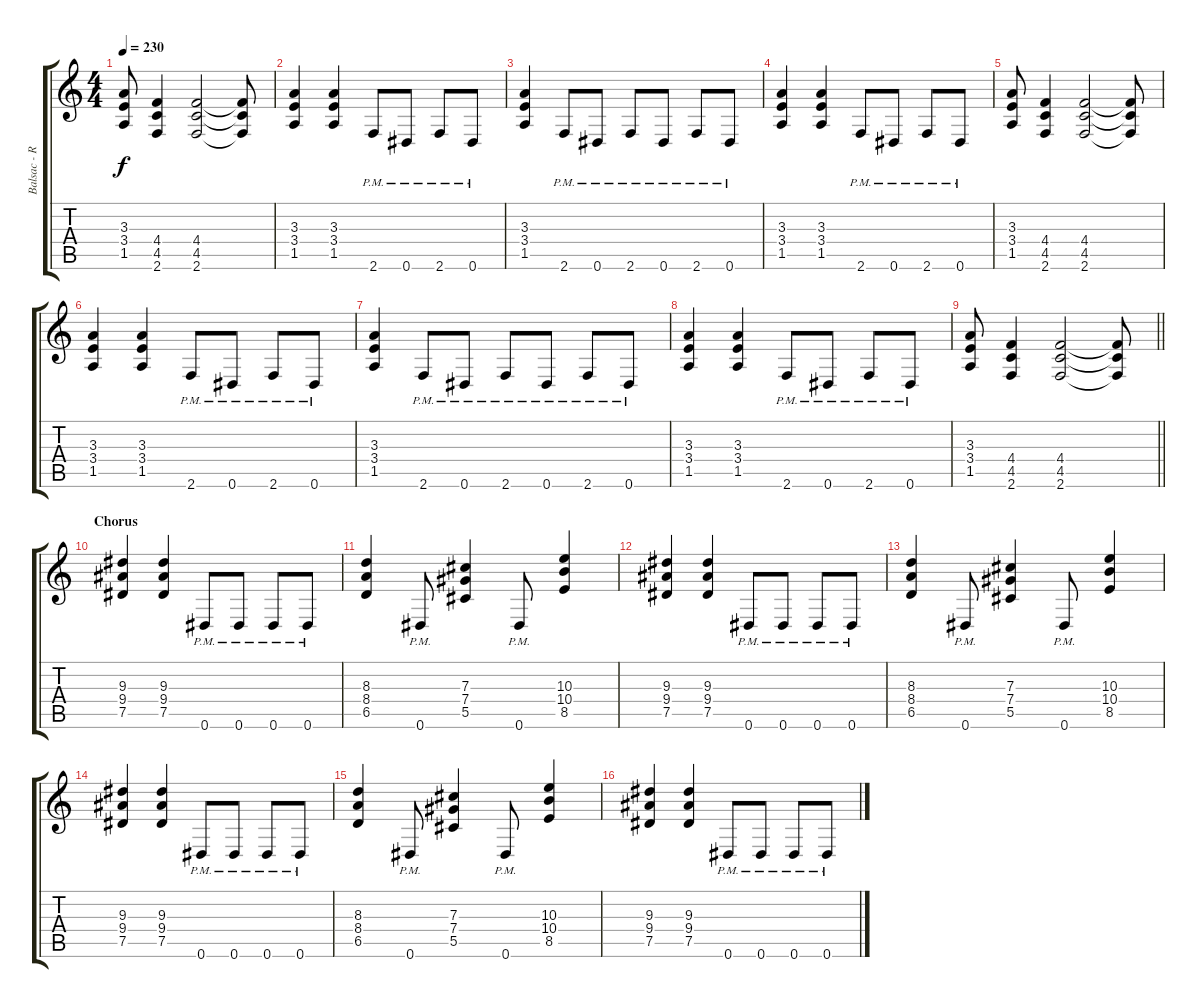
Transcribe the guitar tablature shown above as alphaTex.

\track ("Balsac - Rhythm" "Balsac - R") {instrument overdrivenguitar}
\staff {score tabs}
\tuning (Eb4 Bb3 Gb3 Db3 Ab2 Eb2) {hide}
\ts (4 4)
\tempo 230
\clef g2
\ks c
(3.3 3.4 1.5).8{dy f} (4.4 4.5 2.6).4 (4.4 4.5 2.6).2 (4.4{t} 4.5{t} 2.6{t}).8 |
(3.3 3.4 1.5).4 (3.3 3.4 1.5).4 2.6{pm}.8 0.6{pm}.8 2.6{pm}.8 0.6{pm}.8 |
(3.3 3.4 1.5).4 2.6{pm}.8 0.6{pm}.8 2.6{pm}.8 0.6{pm}.8 2.6{pm}.8 0.6{pm}.8 |
(3.3 3.4 1.5).4 (3.3 3.4 1.5).4 2.6{pm}.8 0.6{pm}.8 2.6{pm}.8 0.6{pm}.8 |
(3.3 3.4 1.5).8 (4.4 4.5 2.6).4 (4.4 4.5 2.6).2 (4.4{t} 4.5{t} 2.6{t}).8 |
(3.3 3.4 1.5).4 (3.3 3.4 1.5).4 2.6{pm}.8 0.6{pm}.8 2.6{pm}.8 0.6{pm}.8 |
(3.3 3.4 1.5).4 2.6{pm}.8 0.6{pm}.8 2.6{pm}.8 0.6{pm}.8 2.6{pm}.8 0.6{pm}.8 |
(3.3 3.4 1.5).4 (3.3 3.4 1.5).4 2.6{pm}.8 0.6{pm}.8 2.6{pm}.8 0.6{pm}.8 |
\barLineRight lightlight
(3.3 3.4 1.5).8 (4.4 4.5 2.6).4 (4.4 4.5 2.6).2 (4.4{t} 4.5{t} 2.6{t}).8 |
\section ("" "Chorus")
(9.3 9.4 7.5).4 (9.3 9.4 7.5).4 0.6{pm}.8 0.6{pm}.8 0.6{pm}.8 0.6{pm}.8 |
(8.3 8.4 6.5).4 0.6{pm}.8 (7.3 7.4 5.5).4 0.6{pm}.8 (10.3 10.4 8.5).4 |
(9.3 9.4 7.5).4 (9.3 9.4 7.5).4 0.6{pm}.8 0.6{pm}.8 0.6{pm}.8 0.6{pm}.8 |
(8.3 8.4 6.5).4 0.6{pm}.8 (7.3 7.4 5.5).4 0.6{pm}.8 (10.3 10.4 8.5).4 |
(9.3 9.4 7.5).4 (9.3 9.4 7.5).4 0.6{pm}.8 0.6{pm}.8 0.6{pm}.8 0.6{pm}.8 |
(8.3 8.4 6.5).4 0.6{pm}.8 (7.3 7.4 5.5).4 0.6{pm}.8 (10.3 10.4 8.5).4 |
(9.3 9.4 7.5).4 (9.3 9.4 7.5).4 0.6{pm}.8 0.6{pm}.8 0.6{pm}.8 0.6{pm}.8
